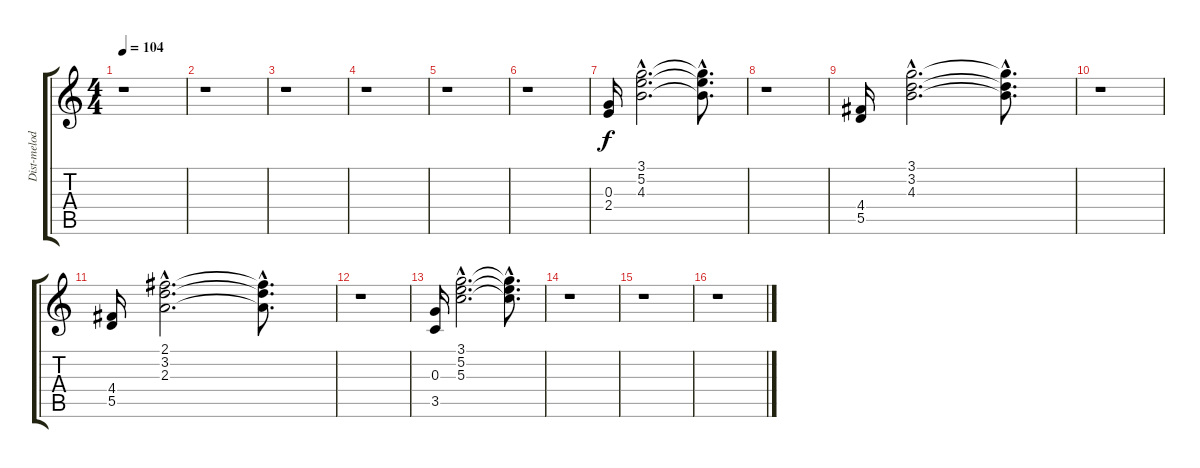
\track ("Dist-melodie" "Dist-melod") {instrument distortionguitar}
\staff {score tabs}
\tuning (E4 B3 G3 D3 A2 E2) {hide}
\ts (4 4)
\tempo 104
\clef g2
\ks c
r.1{dy f} |
r.1 |
r.1 |
r.1 |
r.1 |
r.1 |
(0.3 2.4).16 (3.1{hac} 5.2{hac} 4.3{hac}).2{d} (3.1{hac t} 5.2{hac t} 4.3{hac t}).8{d} |
r.1 |
(4.4 5.5).16 (3.1{hac} 3.2{hac} 4.3{hac}).2{d} (3.1{hac t} 3.2{hac t} 4.3{hac t}).8{d} |
r.1 |
(4.4 5.5).16 (2.1{hac} 3.2{hac} 2.3{hac}).2{d} (2.1{hac t} 3.2{hac t} 2.3{hac t}).8{d} |
r.1 |
(0.3 3.5).16 (3.1{hac} 5.2{hac} 5.3{hac}).2{d} (3.1{hac t} 5.2{hac t} 5.3{hac t}).8{d} |
r.1 |
r.1 |
r.1
